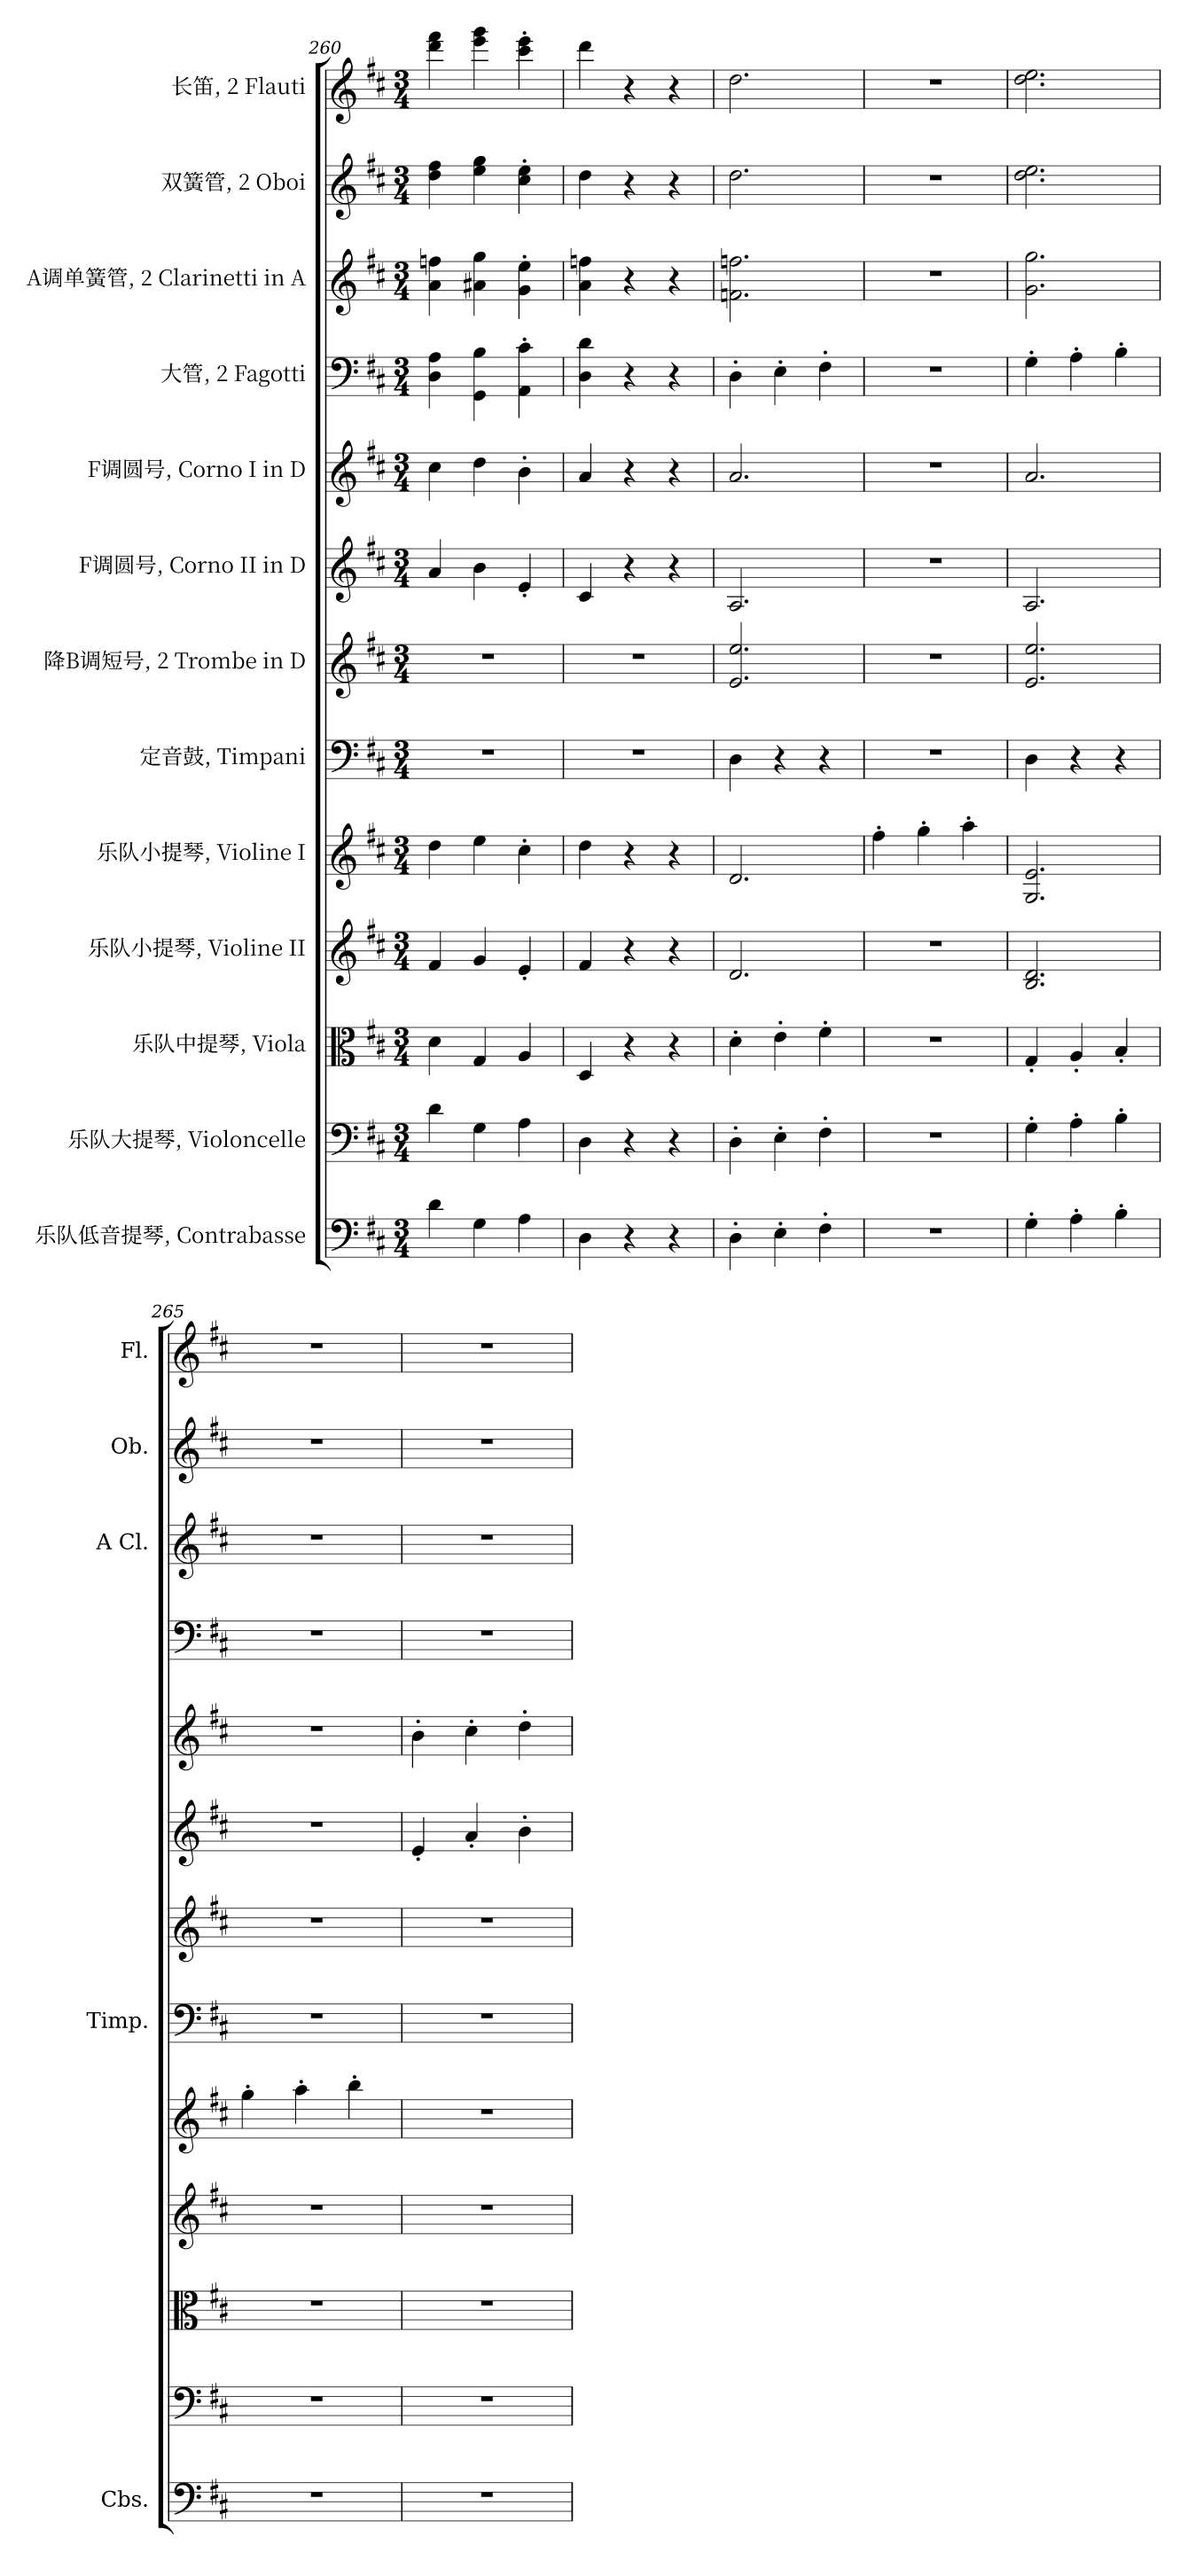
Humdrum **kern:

**kern	**kern	**kern	**kern	**kern	**kern	**kern	**kern	**kern	**kern	**kern	**kern	**kern
*part13	*part12	*part11	*part10	*part9	*part8	*part7	*part6	*part5	*part4	*part3	*part2	*part1
*staff13	*staff12	*staff11	*staff10	*staff9	*staff8	*staff7	*staff6	*staff5	*staff4	*staff3	*staff2	*staff1
*I"乐队低音提琴, Contrabasse	*I"乐队大提琴, Violoncelle	*I"乐队中提琴, Viola	*I"乐队小提琴, Violine II	*I"乐队小提琴, Violine I	*I"定音鼓, Timpani	*I"降B调短号, 2 Trombe in D	*I"F调圆号, Corno II in D	*I"F调圆号, Corno I in D	*I"大管, 2 Fagotti	*I"A调单簧管, 2 Clarinetti in A	*I"双簧管, 2 Oboi	*I"长笛, 2 Flauti
*I'Cbs.	*	*	*	*	*I'Timp.	*	*	*	*	*I'A Cl.	*I'Ob.	*I'Fl.
!!LO:PB:g=z
*clefF4	*clefF4	*clefC3	*clefG2	*clefG2	*clefF4	*clefG2	*clefG2	*clefG2	*clefF4	*clefG2	*clefG2	*clefG2
*ITrd7c12	*	*	*	*	*	*ITrd1c2	*ITrd4c7	*ITrd4c7	*	*ITrd2c3	*	*
*k[f#c#]	*k[f#c#]	*k[f#c#]	*k[f#c#]	*k[f#c#]	*k[f#c#]	*k[]	*k[f#]	*k[f#]	*k[f#c#]	*k[f#c#g#d#a#]	*k[f#c#]	*k[f#c#]
*M3/4	*M3/4	*M3/4	*M3/4	*M3/4	*M3/4	*M3/4	*M3/4	*M3/4	*M3/4	*M3/4	*M3/4	*M3/4
*MM258	*MM258	*MM258	*MM258	*MM258	*MM258	*MM258	*MM258	*MM258	*MM258	*MM258	*MM258	*MM258
=260	=260	=260	=260	=260	=260	=260	=260	=260	=260	=260	=260	=260
4D\	4d\	4d\	4f#/	4dd\	2.r	2.r	4d/	4f#\	4D\ 4A\	4f#\ 4ddn\	4dd\ 4ff#\	4ddd\ 4fff#\
4GG\	4G\	4G/	4g/	4ee\	.	.	4e\	4g\	4GG\ 4B\	4f##X\ 4ee\	4ee\ 4gg\	4eee\ 4ggg\
*	*	*	*	*	*	*	*	*	*	*	*	*MM237
4AA\	4A\	4A/	4e'/	4cc#'\	.	.	4A'/	4e'\	4AA\' 4c#\'	4e\' 4cc#\'	4cc#\' 4ee\'	4ccc#\' 4eee\'
=261	=261	=261	=261	=261	=261	=261	=261	=261	=261	=261	=261	=261
*	*	*	*	*	*	*	*	*	*	*	*	*MM253
4DD\	4D\	4D/	4f#/	4dd\	2.r	2.r	4F#/	4d/	4D\ 4d\	4f#\ 4ddn\	4dd\	4ddd\
4r	4r	4r	4r	4r	.	.	4r	4r	4r	4r	4r	4r
*	*	*	*	*	*	*	*	*	*	*	*	*MM189
4r	4r	4r	4r	4r	.	.	4r	4r	4r	4r	4r	4r
=262	=262	=262	=262	=262	=262	=262	=262	=262	=262	=262	=262	=262
*	*	*	*	*	*	*	*	*	*	*	*	*MM294
4DD'\	4D'\	4d'\	2.d/	2.d/	4D\	2.d/ 2.dd/	2.D/	2.d/	4D'\	2.dn\ 2.ddn\	2.dd\	2.dd\
4EE'\	4E'\	4e'\	.	.	4r	.	.	.	4E'\	.	.	.
4FF#'\	4F#'\	4f#'\	.	.	4r	.	.	.	4F#'\	.	.	.
=263	=263	=263	=263	=263	=263	=263	=263	=263	=263	=263	=263	=263
*	*	*	*	*	*	*	*	*	*	*	*	*MM302
2.r	2.r	2.r	2.r	4ff#'\	2.r	2.r	2.r	2.r	2.r	2.r	2.r	2.r
.	.	.	.	4gg'\	.	.	.	.	.	.	.	.
.	.	.	.	4aa'\	.	.	.	.	.	.	.	.
=264	=264	=264	=264	=264	=264	=264	=264	=264	=264	=264	=264	=264
*	*	*	*	*	*	*	*	*	*	*	*	*MM315
4GG'\	4G'\	4G'/	2.B/ 2.d/	2.G/ 2.e/	4D\	2.d/ 2.dd/	2.D/	2.d/	4G'\	2.e\ 2.ee\	2.dd\ 2.ee\	2.dd\ 2.ee\
4AA'\	4A'\	4A'/	.	.	4r	.	.	.	4A'\	.	.	.
4BB'\	4B'\	4B'/	.	.	4r	.	.	.	4B'\	.	.	.
=265	=265	=265	=265	=265	=265	=265	=265	=265	=265	=265	=265	=265
*	*	*	*	*	*	*	*	*	*	*	*	*MM315
2.r	2.r	2.r	2.r	4gg'\	2.r	2.r	2.r	2.r	2.r	2.r	2.r	2.r
.	.	.	.	4aa'\	.	.	.	.	.	.	.	.
.	.	.	.	4bb'\	.	.	.	.	.	.	.	.
=266	=266	=266	=266	=266	=266	=266	=266	=266	=266	=266	=266	=266
*	*	*	*	*	*	*	*	*	*	*	*	*MM315
2.r	2.r	2.r	2.r	2.r	2.r	2.r	4A'/	4e'\	2.r	2.r	2.r	2.r
.	.	.	.	.	.	.	4d'/	4f#'\	.	.	.	.
.	.	.	.	.	.	.	4e'\	4g'\	.	.	.	.
=	=	=	=	=	=	=	=	=	=	=	=	=
*-	*-	*-	*-	*-	*-	*-	*-	*-	*-	*-	*-	*-
